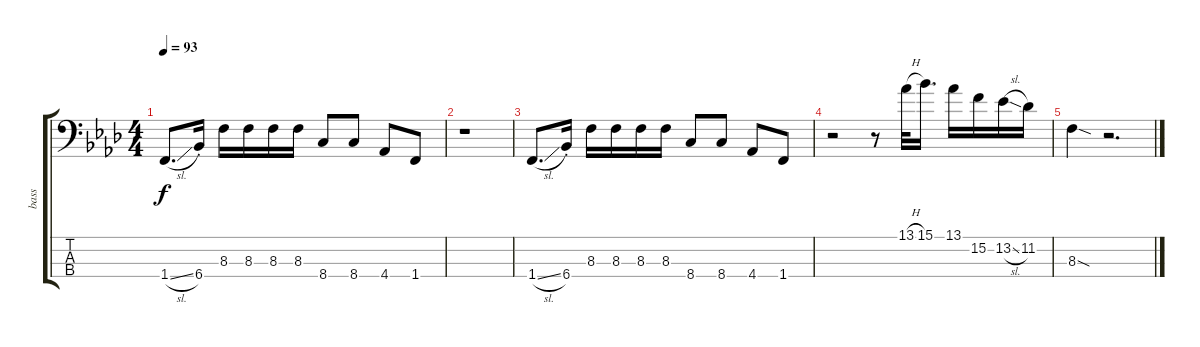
\track ("bass" "bass") {instrument electricbassfinger}
\staff {score tabs}
\tuning (G2 D2 A1 E1) {hide}
\ts (4 4)
\tempo 93
\clef f4
\ks fminor
1.4{sl}.8{d dy f} 6.4{st}.16 8.3.16 8.3.16 8.3.16 8.3.16 8.4.8 8.4.8 4.4.8 1.4.8 |
r.1 |
1.4{sl}.8{d} 6.4{st}.16 8.3.16 8.3.16 8.3.16 8.3.16 8.4.8 8.4.8 4.4.8 1.4.8 |
r.2 r.8 13.1{h}.32 15.1.16{d} 13.1.16 15.2.16 13.2{sl}.16 11.2.16 |
8.3{sod}.4 r.2{d}
